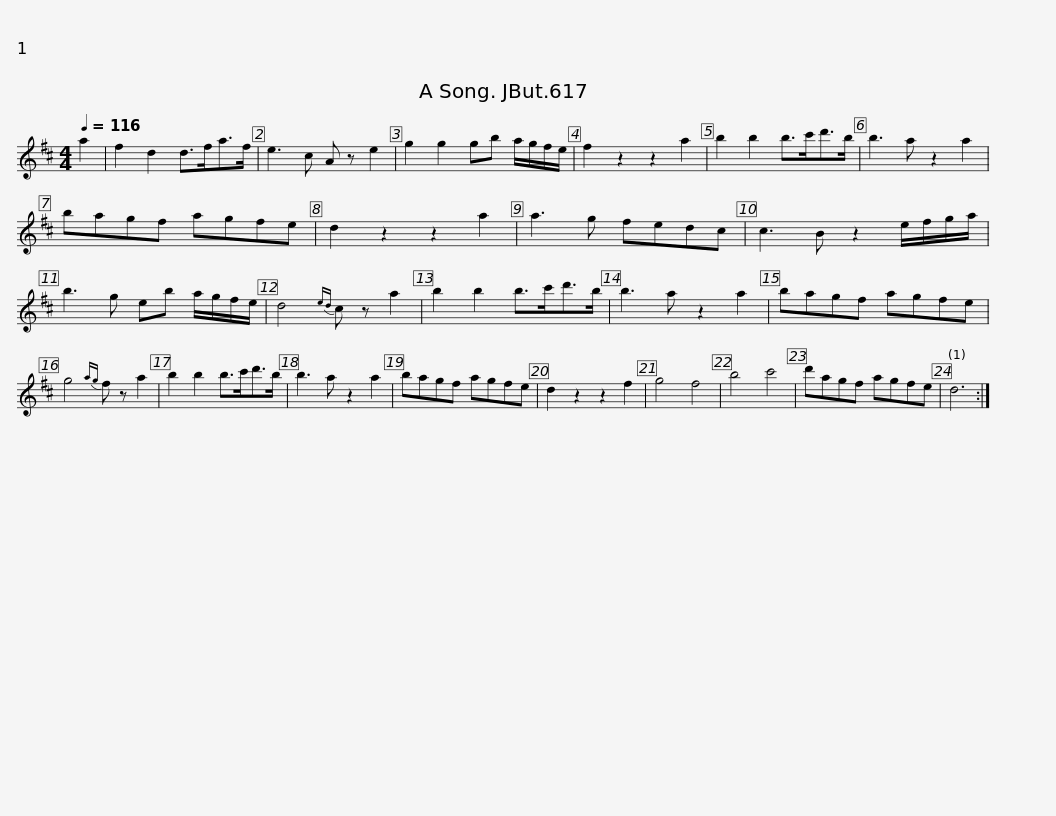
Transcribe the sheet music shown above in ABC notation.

X:1
L:1/8
Q:1/4=116
M:4/4
I:linebreak $
K:D
V:1 treble
V:1
 a2 | f2 d2 d>fa>f | e3 c A z e2 | g2 g2 gb a/g/f/e/ | f2 z2 z2 a2 | %5
 b2 b2 b>c'd'>b | b3 a z2 a2 |$ bagf agfe | d2 z2 z2 a2 | a3 g fedc | %10
 c3 B z2 e/f/g/a/ | b3 g eb a/g/f/e/ | d4{ed} c z a2 |$ b2 b2 b>c'd'>b | b3 a z2 a2 | %15
 bagf agfe | g4{ag} f z a2 | b2 b2 b>c'd'>b | b3 a z2 a2 |$ bagf agfe | %20
 d2 z2 z2 f2 | g4 f4 | b4 c'4 | d'agf agfe | d6 :| %25
